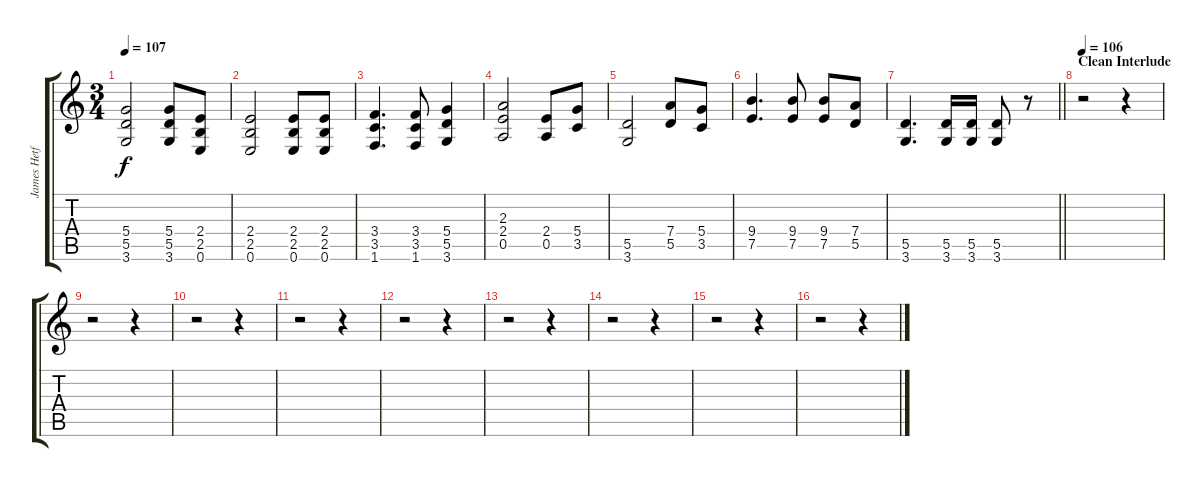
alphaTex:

\track ("James Hetfield" "James Hetf") {instrument distortionguitar}
\staff {score tabs}
\tuning (E4 B3 G3 D3 A2 E2) {hide}
\ts (3 4)
\tempo 107
\clef g2
\ks c
(5.4 5.5 3.6).2{dy f} (5.4 5.5 3.6).8 (2.4 2.5 0.6).8 |
(2.4 2.5 0.6).2 (2.4 2.5 0.6).8 (2.4 2.5 0.6).8 |
(3.4 3.5 1.6).4{d} (3.4 3.5 1.6).8 (5.4 5.5 3.6).4 |
(2.3 2.4 0.5).2 (2.4 0.5).8 (5.4 3.5).8 |
(5.5 3.6).2 (7.4 5.5).8 (5.4 3.5).8 |
(9.4 7.5).4{d} (9.4 7.5).8 (9.4 7.5).8 (7.4 5.5).8 |
\barLineRight lightlight
(5.5 3.6).4{d} (5.5 3.6).16 (5.5 3.6).16 (5.5 3.6).8 r.8 |
\section ("" "Clean Interlude")
\tempo 106
r.2 r.4 |
r.2 r.4 |
r.2 r.4 |
r.2 r.4 |
r.2 r.4 |
r.2 r.4 |
r.2 r.4 |
r.2 r.4 |
r.2 r.4
